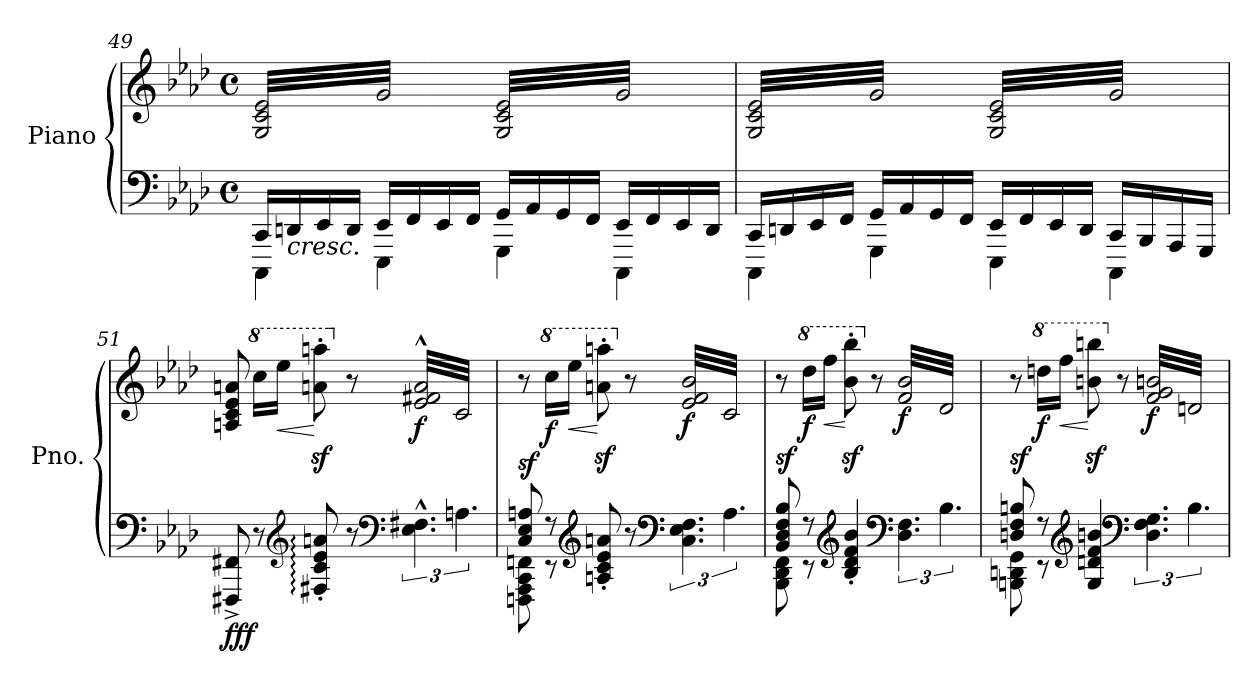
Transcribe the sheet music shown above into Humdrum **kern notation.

**kern	**kern	**dynam
*part1	*part1	*part1
*staff2	*staff1	*staff1/2
*I"Piano	*	*
*I'Pno.	*	*
!!LO:LB:g=z
*clefF4	*clefG2	*
*k[b-e-a-d-]	*k[b-e-a-d-]	*
*M4/4	*M4/4	*
*met(c)	*met(c)	*
=49	=49	=49
*^	*	*
!	!	!LO:TX:b:i:t=cresc.	!
!	!	!	!LO:DY:b=2
!	!	!	!LO:DY:n=1:b
*	*	*tremolo	*
16CC/LL	4CCC\	32G/ 32c/ 32e-/LLL	mp p
.	.	32g/	.
!LO:TX:b:i:t=cresc.	!	!	!
16DDn/	.	32G/ 32c/ 32e-/	.
.	.	32g/	.
16EE-/	.	32G/ 32c/ 32e-/	.
.	.	32g/	.
16DD/JJ	.	32G/ 32c/ 32e-/	.
.	.	32g/	.
16EE-/LL	4EEE-\	32G/ 32c/ 32e-/	.
.	.	32g/	.
16FF/	.	32G/ 32c/ 32e-/	.
.	.	32g/	.
16EE-/	.	32G/ 32c/ 32e-/	.
.	.	32g/	.
16FF/JJ	.	32G/ 32c/ 32e-/	.
.	.	32g/JJJ	.
16GG/LL	4GGG\	32G/ 32c/ 32e-/LLL	.
.	.	32g/	.
16AA-/	.	32G/ 32c/ 32e-/	.
.	.	32g/	.
16GG/	.	32G/ 32c/ 32e-/	.
.	.	32g/	.
16FF/JJ	.	32G/ 32c/ 32e-/	.
.	.	32g/	.
16EE-/LL	4CCC\	32G/ 32c/ 32e-/	.
.	.	32g/	.
16FF/	.	32G/ 32c/ 32e-/	.
.	.	32g/	.
16EE-/	.	32G/ 32c/ 32e-/	.
.	.	32g/	.
16DD/JJ	.	32G/ 32c/ 32e-/	.
.	.	32g/JJJ	.
=50	=50	=50	=50
16CC/LL	4CCC\	32G/ 32c/ 32e-/LLL	.
.	.	32g/	.
16DDn/	.	32G/ 32c/ 32e-/	.
.	.	32g/	.
16EE-/	.	32G/ 32c/ 32e-/	.
.	.	32g/	.
16FF/JJ	.	32G/ 32c/ 32e-/	.
.	.	32g/	.
16GG/LL	4GGG\	32G/ 32c/ 32e-/	.
.	.	32g/	.
16AA-/	.	32G/ 32c/ 32e-/	.
.	.	32g/	.
16GG/	.	32G/ 32c/ 32e-/	.
.	.	32g/	.
16FF/JJ	.	32G/ 32c/ 32e-/	.
.	.	32g/JJJ	.
16EE-/LL	4EEE-\	32G/ 32c/ 32e-/LLL	.
.	.	32g/	.
16FF/	.	32G/ 32c/ 32e-/	.
.	.	32g/	.
16EE-/	.	32G/ 32c/ 32e-/	.
.	.	32g/	.
16DD/JJ	.	32G/ 32c/ 32e-/	.
.	.	32g/	.
16CC/LL	4CCC\	32G/ 32c/ 32e-/	.
.	.	32g/	.
16BBB-/	.	32G/ 32c/ 32e-/	.
.	.	32g/	.
16AAA-/	.	32G/ 32c/ 32e-/	.
.	.	32g/	.
16GGG/JJ	.	32G/ 32c/ 32e-/	.
.	.	32g/JJJ	.
*	*	*Xtremolo	*
*v	*v	*	*
!!LO:PB:g=z
=51	=51	=51
!	!	!LO:DY:b=2
!	!	!LO:DY:n=1:b
8FFF#X/^ 8FF#X/^	8An/ 8c/ 8e-/ 8an/	ff f
.	.	.
.	.	.
.	.	.
*	*8va	*
8r	16ccc\LL	.
.	.	.
!	!	!LO:HP:b
.	16eee-\JJ	<
.	.	.
*clefG2	*	*
8F#X/:' 8c/:' 8e-/:' 8an/:'	8aan\z<' 8aaan\z<'	[
*	*X8va	*
8r	8r	.
*clefF4	*	*
!	!	!LO:DY:n=2:b
*	*tremolo	*
6.E-\^^ 6.F#X\^^	32e-/^^ 32f#X/^^ 32a/^^LLL	f
.	32c/	.
.	32e-/^^ 32f#X/^^ 32a/^^	.
.	32c/	.
.	32e-/^^ 32f#X/^^ 32a/^^	.
.	32c/	.
.	32e-/^^ 32f#X/^^ 32a/^^	.
.	32c/	.
6.An\	32e-/^^ 32f#X/^^ 32a/^^	.
.	32c/	.
.	32e-/^^ 32f#X/^^ 32a/^^	.
.	32c/	.
.	32e-/^^ 32f#X/^^ 32a/^^	.
.	32c/	.
.	32e-/^^ 32f#X/^^ 32a/^^	.
.	32c/JJJ	.
*	*Xtremolo	*
=52	=52	=52
*^	*	*
!	!	!	!LO:DY:a=2
8C/ 8E-/ 8An/	8FFFn\ 8AAA-\ 8CC\ 8FFn\	8r	sf
.	.	.	.
.	.	.	.
.	.	.	.
*	*	*8va	*
!	!	!	!LO:DY:b
8r	8r	16ccc\LL	f
.	.	.	.
!	!	!	!LO:HP:b
.	.	16eee-\JJ	<
.	.	.	.
*clefG2	*	*	*
8An/' 8c/' 8e-/' 8an/'	4rffyy	8aan\z<' 8aaan\z<'	[
*	*	*X8va	*
8r	.	8r	.
*clefF4	*	*	*
!	!	!	!LO:DY:b
*	*	*tremolo	*
6.C\ 6.E-\ 6.F\	2rEEyy	32e-/ 32f/ 32b-/LLL	f
.	.	32c/	.
.	.	32e-/ 32f/ 32b-/	.
.	.	32c/	.
.	.	32e-/ 32f/ 32b-/	.
.	.	32c/	.
.	.	32e-/ 32f/ 32b-/	.
.	.	32c/	.
6.A\	.	32e-/ 32f/ 32b-/	.
.	.	32c/	.
.	.	32e-/ 32f/ 32b-/	.
.	.	32c/	.
.	.	32e-/ 32f/ 32b-/	.
.	.	32c/	.
.	.	32e-/ 32f/ 32b-/	.
.	.	32c/JJJ	.
*	*	*Xtremolo	*
=53	=53	=53	=53
!	!	!	!LO:DY:a=2
8BB-/ 8D-/ 8F/ 8B-/	8BBB-\ 8DD-\ 8FF\	8r	sf
.	.	.	.
.	.	.	.
.	.	.	.
*	*	*8va	*
!	!	!	!LO:DY:b
8r	8r	16ddd-\LL	f
.	.	.	.
!	!	!	!LO:HP:b
.	.	16fff\JJ	<
.	.	.	.
*clefG2	*	*	*
4B-/' 4d-/' 4f/' 4b-/'	4raayy	8bb-\z<' 8bbb-\z<'	[
*	*	*X8va	*
.	.	8r	.
*clefF4	*	*	*
!	!	!	!LO:DY:b
*	*	*tremolo	*
6.D-\ 6.F\	2rEEyy	32f/ 32b-/LLL	f
.	.	32d-/	.
.	.	32f/ 32b-/	.
.	.	32d-/	.
.	.	32f/ 32b-/	.
.	.	32d-/	.
.	.	32f/ 32b-/	.
.	.	32d-/	.
6.B-\	.	32f/ 32b-/	.
.	.	32d-/	.
.	.	32f/ 32b-/	.
.	.	32d-/	.
.	.	32f/ 32b-/	.
.	.	32d-/	.
.	.	32f/ 32b-/	.
.	.	32d-/JJJ	.
*	*	*Xtremolo	*
=54	=54	=54	=54
!	!	!	!LO:DY:a=2
8Dn/ 8F/ 8Bn/	8BBBn\ 8DDn\ 8GG\	8r	sf
.	.	.	.
.	.	.	.
.	.	.	.
*	*	*8va	*
!	!	!	!LO:DY:b
8r	8r	16dddn\LL	f
.	.	.	.
!	!	!	!LO:HP:b
.	.	16fff\JJ	<
.	.	.	.
*clefG2	*	*	*
4G/ 4dn/ 4f/ 4bn/	4rddyy	8bbn\z< 8bbbn\z<	[
*	*	*X8va	*
.	.	8r	.
*clefF4	*	*	*
!	!	!	!LO:DY:b
*	*	*tremolo	*
6.D\ 6.F\ 6.G\	2rEEyy	32f/ 32g/ 32bn/LLL	f
.	.	32dn/	.
.	.	32f/ 32g/ 32bn/	.
.	.	32dn/	.
.	.	32f/ 32g/ 32bn/	.
.	.	32dn/	.
.	.	32f/ 32g/ 32bn/	.
.	.	32dn/	.
6.B\	.	32f/ 32g/ 32bn/	.
.	.	32dn/	.
.	.	32f/ 32g/ 32bn/	.
.	.	32dn/	.
.	.	32f/ 32g/ 32bn/	.
.	.	32dn/	.
.	.	32f/ 32g/ 32bn/	.
.	.	32dn/JJJ	.
*	*	*Xtremolo	*
.	.	.	.
.	.	.	.
.	.	.	.
.	.	.	.
.	.	.	.
.	.	.	.
.	.	.	.
.	.	.	.
*v	*v	*	*
=	=	=
*-	*-	*-
